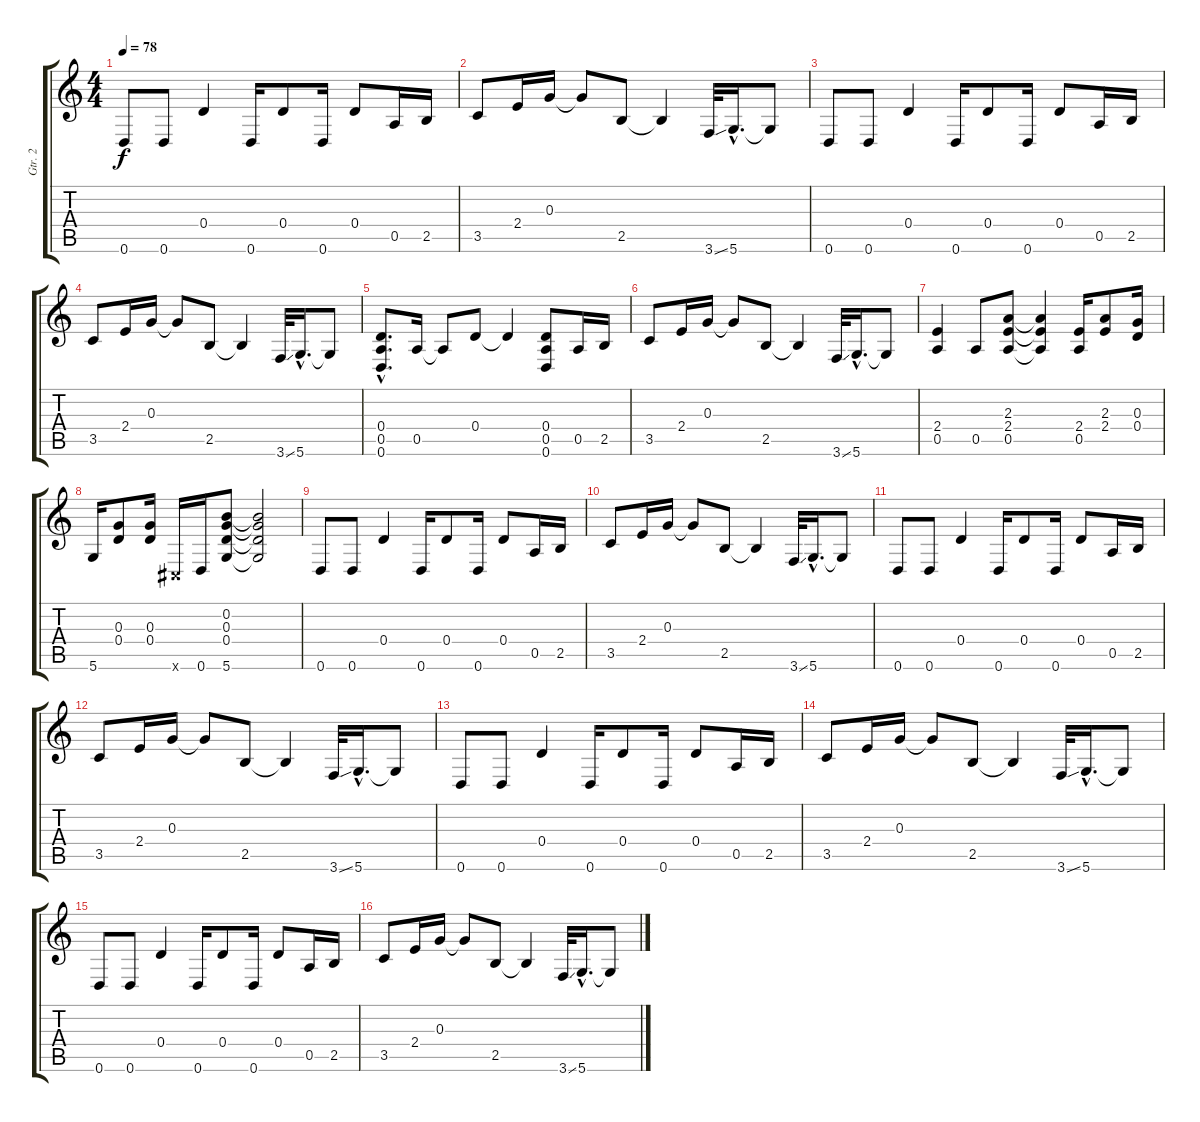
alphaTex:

\track ("Gtr. 2" "Gtr. 2") {instrument overdrivenguitar}
\staff {score tabs}
\tuning (E4 B3 G3 D3 A2 D2) {hide}
\ts (4 4)
\tempo 78
\clef g2
\ks c
0.6.8{dy f} 0.6.8 0.4.4 0.6.16 0.4.8 0.6.16 0.4.8 0.5.16 2.5.16 |
3.5.8 2.4.16 0.3.16 0.3{t}.8 2.5.8 2.5{t}.4 3.6{ss}.32 5.6{hac}.16{d} 5.6{t}.8 |
0.6.8 0.6.8 0.4.4 0.6.16 0.4.8 0.6.16 0.4.8 0.5.16 2.5.16 |
3.5.8 2.4.16 0.3.16 0.3{t}.8 2.5.8 2.5{t}.4 3.6{ss}.32 5.6{hac}.16{d} 5.6{t}.8 |
(0.4{hac} 0.5{hac} 0.6{hac}).8{d} 0.5.16 0.5{t}.8 0.4.8 0.4{t}.4 (0.4 0.5 0.6).8 0.5.16 2.5.16 |
3.5.8 2.4.16 0.3.16 0.3{t}.8 2.5.8 2.5{t}.4 3.6{ss}.32 5.6{hac}.16{d} 5.6{t}.8 |
(2.4 0.5).4 0.5.8 (2.3 2.4 0.5).8 (2.3{t} 2.4{t} 0.5{t}).4 (2.4 0.5).16 (2.3 2.4).8 (0.3 0.4).16 |
5.6.16 (0.3 0.4).8 (0.3 0.4).16 -1.6{x}.16 0.6.16 (0.2 0.3 0.4 5.6).8 (0.2{t} 0.3{t} 0.4{t} 5.6{t}).2 |
0.6.8 0.6.8 0.4.4 0.6.16 0.4.8 0.6.16 0.4.8 0.5.16 2.5.16 |
3.5.8 2.4.16 0.3.16 0.3{t}.8 2.5.8 2.5{t}.4 3.6{ss}.32 5.6{hac}.16{d} 5.6{t}.8 |
0.6.8 0.6.8 0.4.4 0.6.16 0.4.8 0.6.16 0.4.8 0.5.16 2.5.16 |
3.5.8 2.4.16 0.3.16 0.3{t}.8 2.5.8 2.5{t}.4 3.6{ss}.32 5.6{hac}.16{d} 5.6{t}.8 |
0.6.8 0.6.8 0.4.4 0.6.16 0.4.8 0.6.16 0.4.8 0.5.16 2.5.16 |
3.5.8 2.4.16 0.3.16 0.3{t}.8 2.5.8 2.5{t}.4 3.6{ss}.32 5.6{hac}.16{d} 5.6{t}.8 |
0.6.8 0.6.8 0.4.4 0.6.16 0.4.8 0.6.16 0.4.8 0.5.16 2.5.16 |
3.5.8 2.4.16 0.3.16 0.3{t}.8 2.5.8 2.5{t}.4 3.6{ss}.32 5.6{hac}.16{d} 5.6{t}.8
